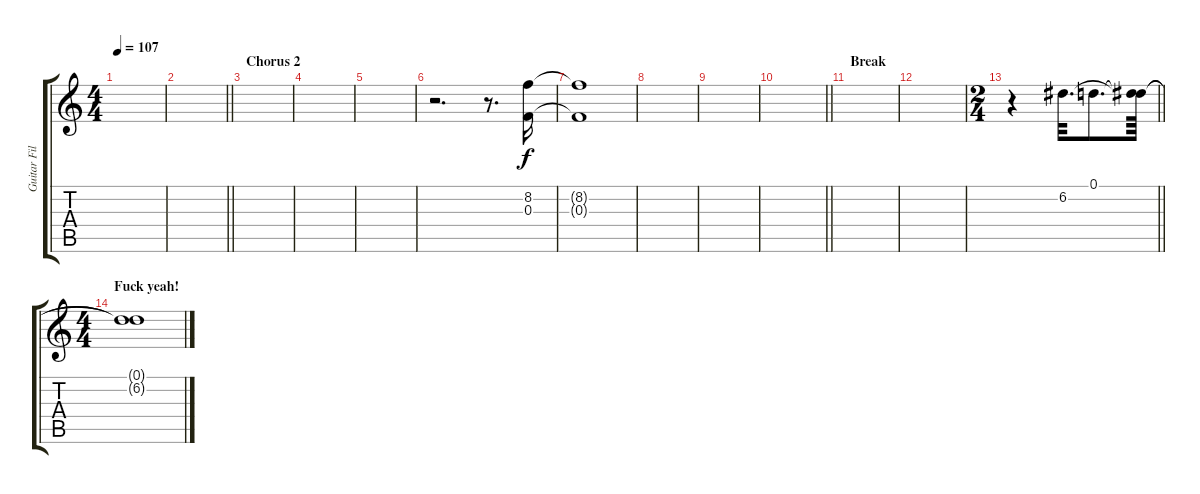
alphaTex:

\track ("Guitar Fills" "Guitar Fil") {instrument distortionguitar}
\staff {score tabs}
\tuning (D4 A3 F3 C3 G2 D2) {hide}
\ts (4 4)
\tempo 107
\clef g2
\ks c
|
\barLineRight lightlight
|
\section ("" "Chorus 2")
|
|
|
r.2{d} r.8{d} (8.2 0.3).16{volume 3} |
(8.2{t} 0.3{t}).1 |
|
|
\barLineRight lightlight
|
\section ("" "Break")
|
|
\ts (2 4)
\barLineRight lightlight
r.4 6.2.32{d volume 10} 0.1.8{d} (0.1{t} 6.2{t}).64 |
\ts (4 4)
\section ("" "Fuck yeah!")
(0.1{t} 6.2{t}).1{volume 5}
